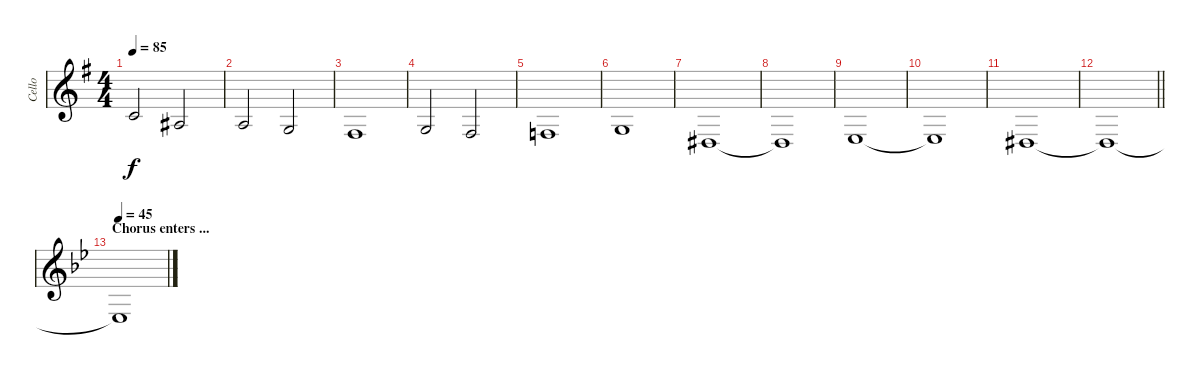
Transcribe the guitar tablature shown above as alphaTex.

\track ("Cello" "Cello") {instrument cello}
\staff {score}
\tuning (E4 B3 G3 D3 A2 E2) {hide}
\ts (4 4)
\tempo 85
\clef g2
\ks g
10.4.2{dy f} 8.4.2 |
7.4.2 5.4.2 |
4.4.1 |
5.4.2 4.4.2 |
3.4.1 |
5.4.1 |
1.4.1 |
1.4{t}.1 |
2.4.1 |
2.4{t}.1 |
1.4.1 |
\barLineRight lightlight
1.4{t}.1 |
\section ("" "Chorus enters ...")
\tempo 45
\ks bb
1.4{t}.1{volume 13}
